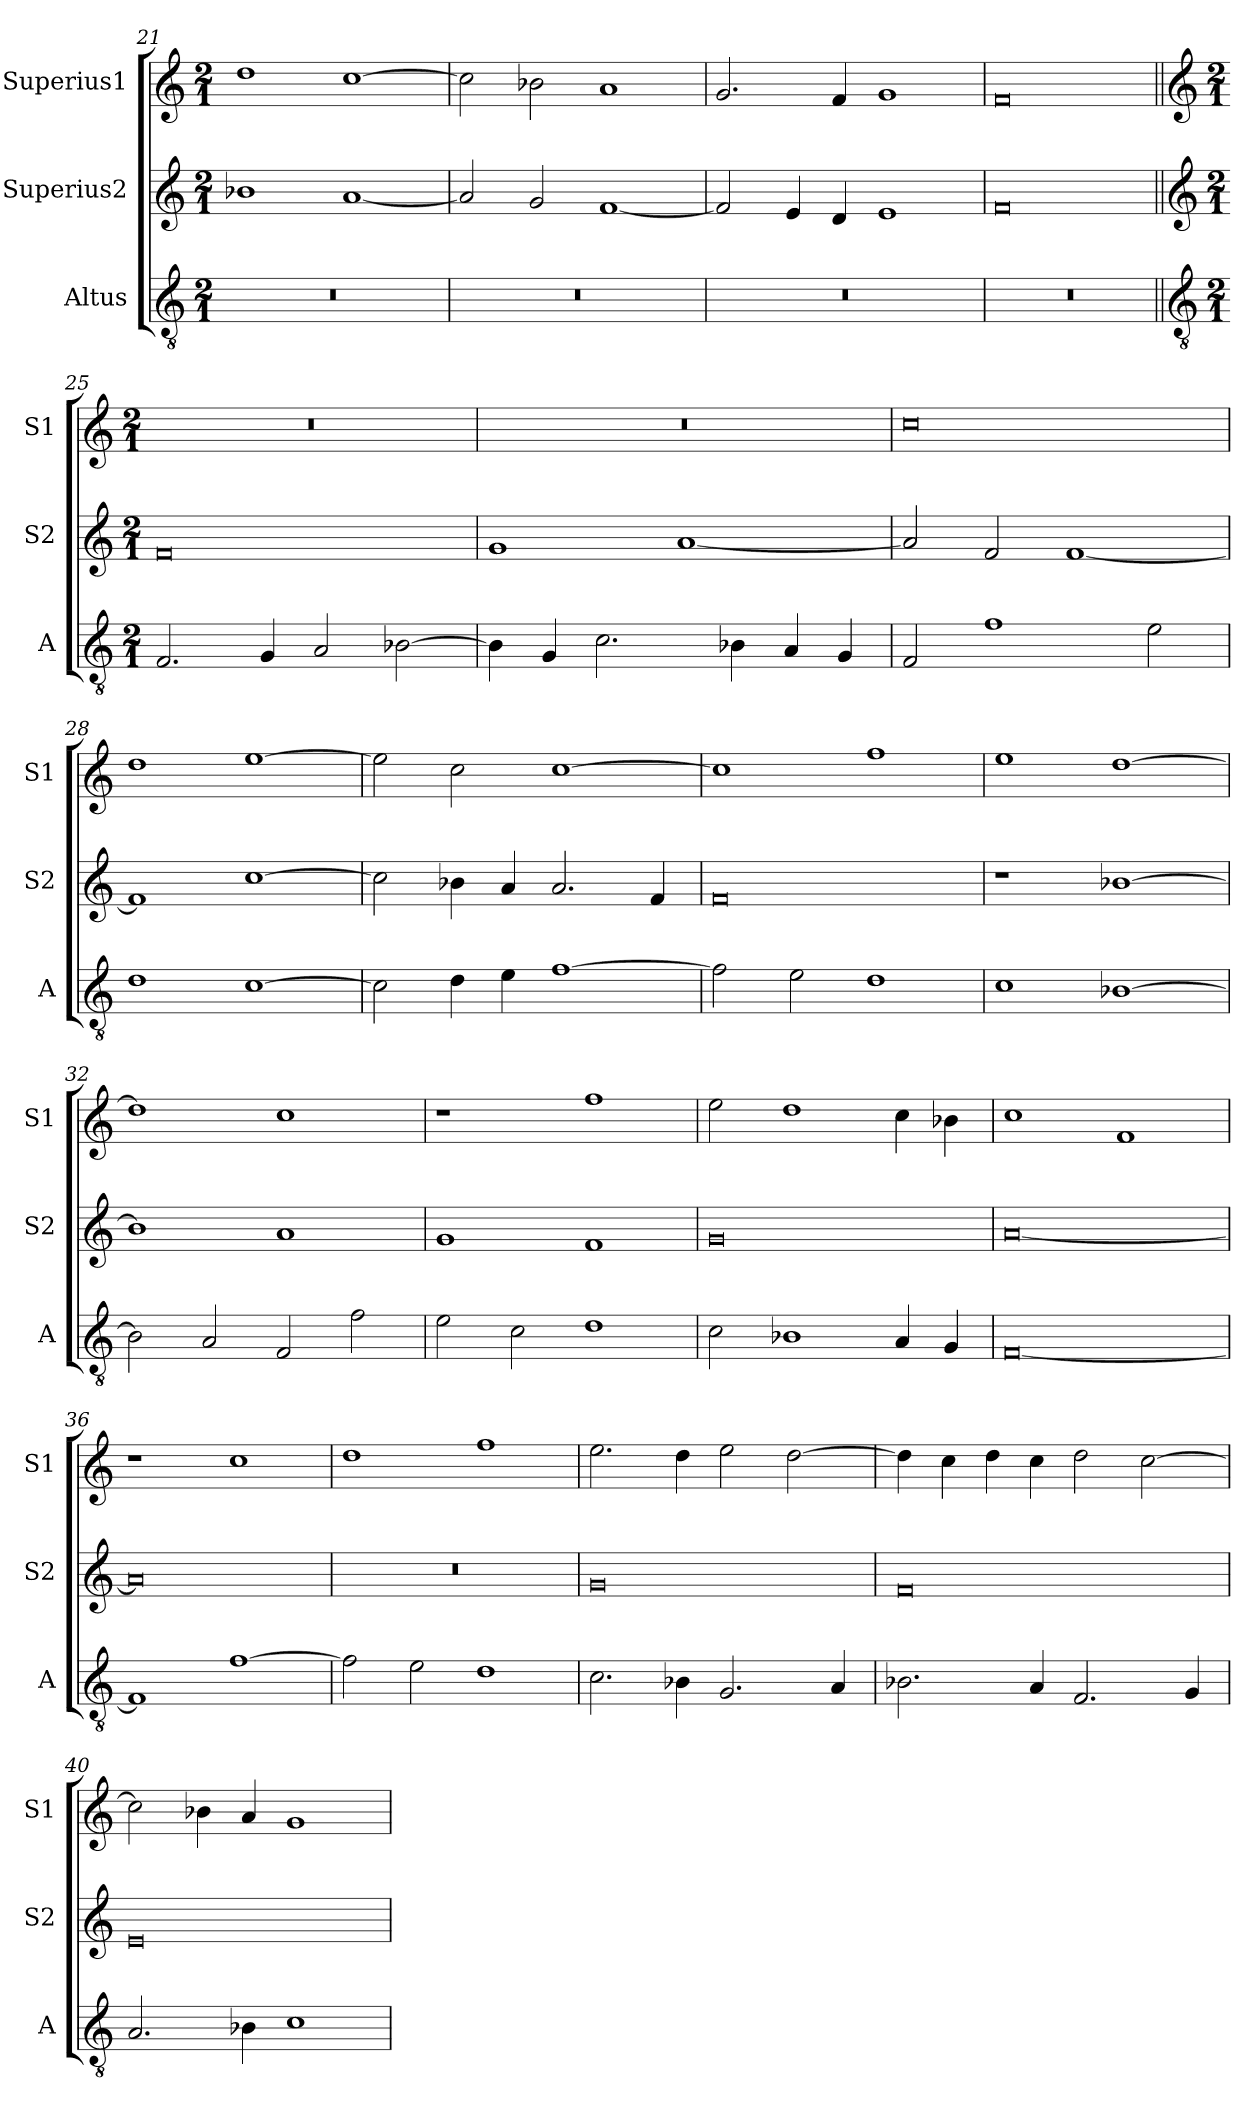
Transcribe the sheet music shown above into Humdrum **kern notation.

**kern	**kern	**kern
*part3	*part2	*part1
*staff3	*staff2	*staff1
*I"Altus	*I"Superius2	*I"Superius1
*I'A	*I'S2	*I'S1
*clefGv2	*clefG2	*clefG2
*k[]	*k[]	*k[]
*M2/1	*M2/1	*M2/1
=21	=21	=21
0r	1b-X	1dd
.	[1a	[1cc
=22	=22	=22
0r	2a/]	2cc\]
.	2g/	2b-X\
.	[1f	1a
=23	=23	=23
0r	2f/]	2.g/
.	4e/	.
.	4d/	4f/
.	1e	1g
=24	=24	=24
0r	0f	0f
!!LO:LB:g=z
=25||	=25||	=25||
*clefGv2	*clefG2	*clefG2
*k[]	*k[]	*k[]
*M2/1	*M2/1	*M2/1
2.F/	0f	0r
4G/	.	.
2A/	.	.
[2B-X\	.	.
=26	=26	=26
4B-\]	1g	0r
4G/	.	.
2.c\	.	.
.	[1a	.
4B-X\	.	.
4A/	.	.
4G/	.	.
=27	=27	=27
2F/	2a/]	0cc
1f	2f/	.
.	[1f	.
2e\	.	.
=28	=28	=28
1d	1f]	1dd
[1c	[1cc	[1ee
=29	=29	=29
2c\]	2cc\]	2ee\]
4d\	4b-X\	2cc\
4e\	4a/	.
[1f	2.a/	[1cc
.	4f/	.
=30	=30	=30
2f\]	0f	1cc]
2e\	.	.
1d	.	1ff
=31	=31	=31
1c	1r	1ee
[1B-X	[1b-X	[1dd
=32	=32	=32
2B-\]	1b-]	1dd]
2A/	.	.
2F/	1a	1cc
2f\	.	.
=33	=33	=33
2e\	1g	1r
2c\	.	.
1d	1f	1ff
=34	=34	=34
2c\	0g	2ee\
1B-X	.	1dd
4A/	.	4cc\
4G/	.	4b-X\
=35	=35	=35
[0F	[0a	1cc
.	.	1f
=36	=36	=36
1F]	0a]	1r
[1f	.	1cc
=37	=37	=37
2f\]	0r	1dd
2e\	.	.
1d	.	1ff
=38	=38	=38
2.c\	0g	2.ee\
4B-X\	.	4dd\
2.G/	.	2ee\
.	.	[2dd\
4A/	.	.
=39	=39	=39
2.B-X\	0f	4dd\]
.	.	4cc\
.	.	4dd\
4A/	.	4cc\
2.F/	.	2dd\
.	.	[2cc\
4G/	.	.
=40	=40	=40
2.A/	0e	2cc\]
.	.	4b-X\
4B-X\	.	4a/
1c	.	1g
=	=	=
*-	*-	*-
